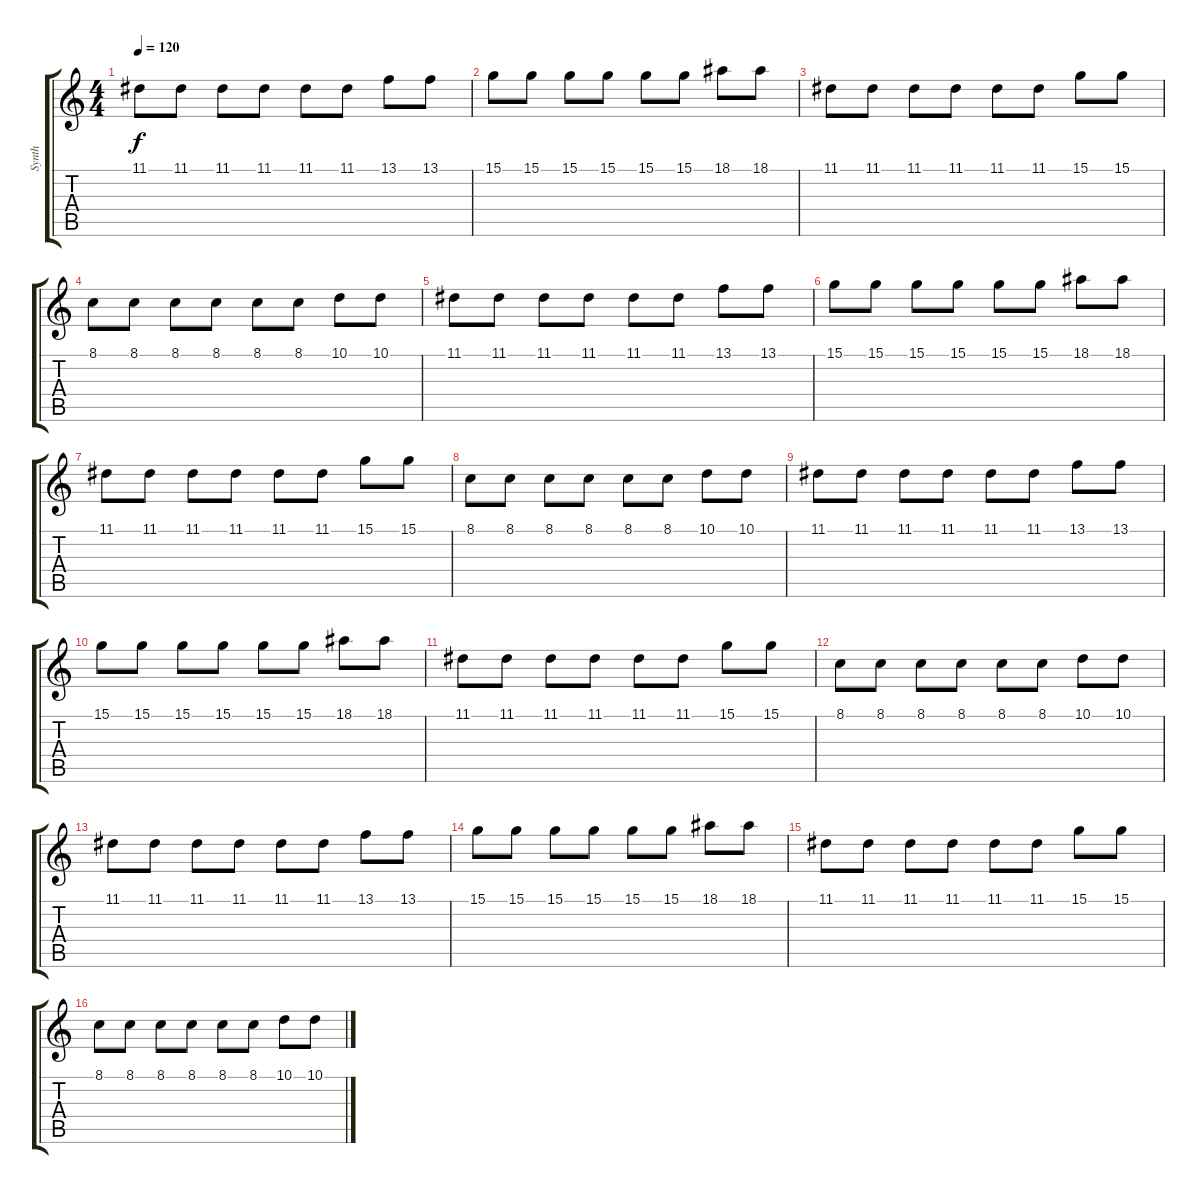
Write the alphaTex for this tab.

\track ("Synth" "Synth") {instrument synthbrass1}
\staff {score tabs}
\tuning (E4 B3 G3 D3 A2 E2) {hide}
\ts (4 4)
\tempo 120
\clef g2
\ks c
11.1.8{dy f} 11.1.8 11.1.8 11.1.8 11.1.8 11.1.8 13.1.8 13.1.8 |
15.1.8 15.1.8 15.1.8 15.1.8 15.1.8 15.1.8 18.1.8 18.1.8 |
11.1.8 11.1.8 11.1.8 11.1.8 11.1.8 11.1.8 15.1.8 15.1.8 |
8.1.8 8.1.8 8.1.8 8.1.8 8.1.8 8.1.8 10.1.8 10.1.8 |
11.1.8 11.1.8 11.1.8 11.1.8 11.1.8 11.1.8 13.1.8 13.1.8 |
15.1.8 15.1.8 15.1.8 15.1.8 15.1.8 15.1.8 18.1.8 18.1.8 |
11.1.8 11.1.8 11.1.8 11.1.8 11.1.8 11.1.8 15.1.8 15.1.8 |
8.1.8 8.1.8 8.1.8 8.1.8 8.1.8 8.1.8 10.1.8 10.1.8 |
11.1.8 11.1.8 11.1.8 11.1.8 11.1.8 11.1.8 13.1.8 13.1.8 |
15.1.8 15.1.8 15.1.8 15.1.8 15.1.8 15.1.8 18.1.8 18.1.8 |
11.1.8 11.1.8 11.1.8 11.1.8 11.1.8 11.1.8 15.1.8 15.1.8 |
8.1.8 8.1.8 8.1.8 8.1.8 8.1.8 8.1.8 10.1.8 10.1.8 |
11.1.8 11.1.8 11.1.8 11.1.8 11.1.8 11.1.8 13.1.8 13.1.8 |
15.1.8 15.1.8 15.1.8 15.1.8 15.1.8 15.1.8 18.1.8 18.1.8 |
11.1.8 11.1.8 11.1.8 11.1.8 11.1.8 11.1.8 15.1.8 15.1.8 |
8.1.8 8.1.8 8.1.8 8.1.8 8.1.8 8.1.8 10.1.8 10.1.8
